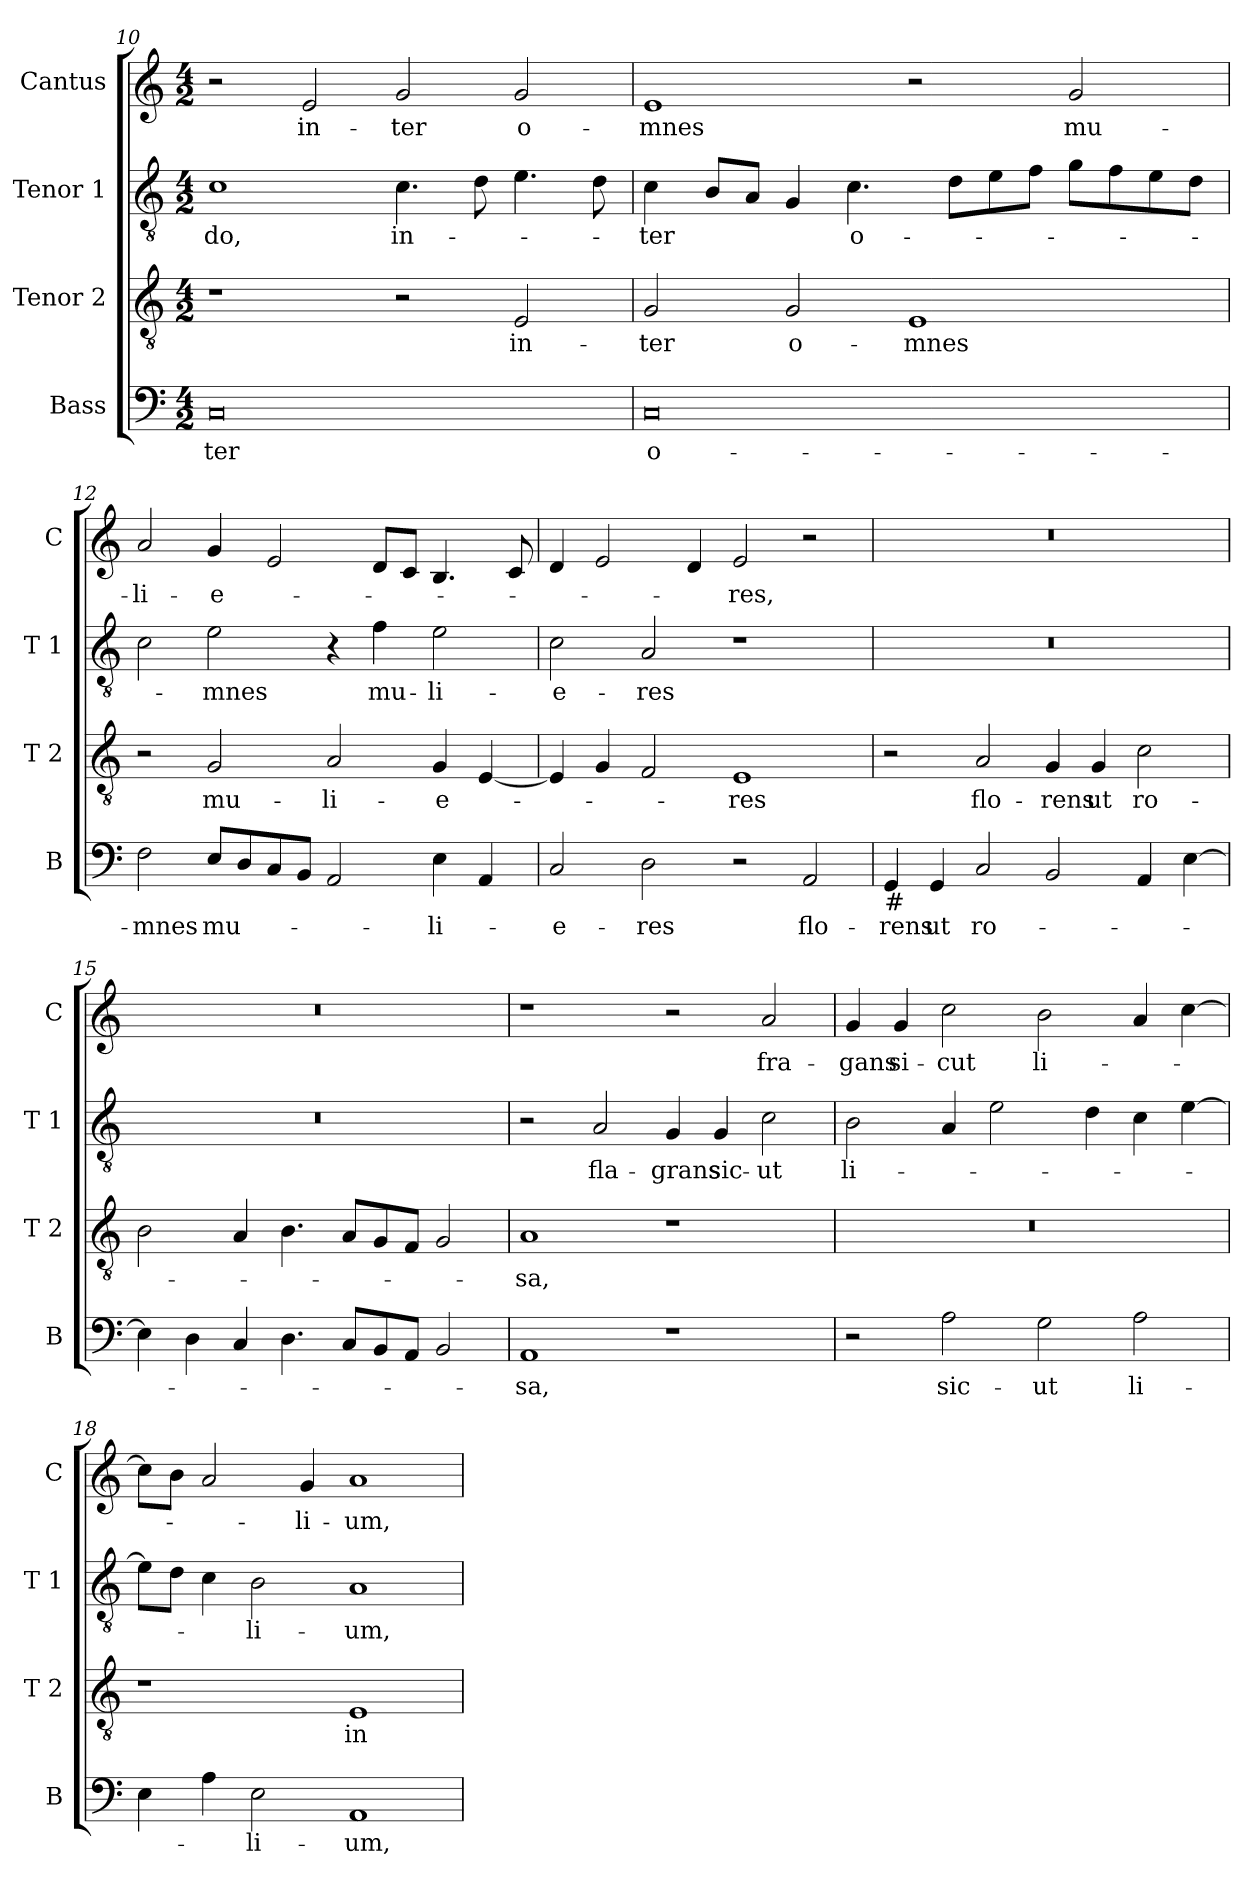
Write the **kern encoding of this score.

**kern	**text	**kern	**text	**kern	**text	**kern	**text
*part4	*part4	*part3	*part3	*part2	*part2	*part1	*part1
*staff4	*staff4	*staff3	*staff3	*staff2	*staff2	*staff1	*staff1
*I"Bass	*	*I"Tenor 2	*	*I"Tenor 1	*	*I"Cantus	*
*I'B	*	*I'T 2	*	*I'T 1	*	*I'C	*
*clefF4	*	*clefGv2	*	*clefGv2	*	*clefG2	*
*k[]	*	*k[]	*	*k[]	*	*k[]	*
*C:	*	*C:	*	*C:	*	*C:	*
*M4/2	*	*M4/2	*	*M4/2	*	*M4/2	*
=10	=10	=10	=10	=10	=10	=10	=10
!	!LO:LY:b	!	!	!	!LO:LY:b	!	!
0C	-ter	1r	.	1c	-do,	2r	.
!	!	!	!	!	!	!	!LO:LY:b
.	.	.	.	.	.	2e/	in-
!	!	!	!	!	!LO:LY:b	!	!LO:LY:b
.	.	2r	.	4.c\	in-	2g/	-ter
.	.	.	.	8d\	.	.	.
!	!	!	!LO:LY:b	!	!	!	!LO:LY:b
.	.	2E/	in-	4.e\	.	2g/	o-
.	.	.	.	8d\	.	.	.
=11	=11	=11	=11	=11	=11	=11	=11
!	!LO:LY:b	!	!LO:LY:b	!	!LO:LY:b	!	!LO:LY:b
0C	o-	2G/	-ter	4c\	-ter	1e	-mnes
.	.	.	.	8B/L	.	.	.
.	.	.	.	8A/J	.	.	.
!	!	!	!LO:LY:b	!	!	!	!
.	.	2G/	o-	4G/	.	.	.
!	!	!	!	!	!LO:LY:b	!	!
.	.	.	.	4.c\	o-	.	.
!	!	!	!LO:LY:b	!	!	!	!
.	.	1E	-mnes	.	.	2r	.
.	.	.	.	8d\L	.	.	.
.	.	.	.	8e\	.	.	.
.	.	.	.	8f\J	.	.	.
!	!	!	!	!	!	!	!LO:LY:b
.	.	.	.	8g\L	.	2g/	mu-
.	.	.	.	8f\	.	.	.
.	.	.	.	8e\	.	.	.
.	.	.	.	8d\J	.	.	.
=12	=12	=12	=12	=12	=12	=12	=12
!	!LO:LY:b	!	!	!	!	!	!LO:LY:b
2F\	-mnes	2r	.	2c\	.	2a/	-li-
!	!LO:LY:b	!	!LO:LY:b	!	!LO:LY:b	!	!LO:LY:b
8E/L	mu-	2G/	mu-	2e\	-mnes	4g/	-e-
8D/	.	.	.	.	.	.	.
8C/	.	.	.	.	.	2e/	.
8BB/J	.	.	.	.	.	.	.
!	!	!	!LO:LY:b	!	!	!	!
2AA/	.	2A/	-li-	4r	.	.	.
!	!	!	!	!	!LO:LY:b	!	!
.	.	.	.	4f\	mu-	8d/L	.
.	.	.	.	.	.	8c/J	.
!	!LO:LY:b	!	!LO:LY:b	!	!LO:LY:b	!	!
4E\	-li-	4G/	-e-	2e\	-li-	4.B/	.
4AA/	.	[4E/	.	.	.	.	.
.	.	.	.	.	.	8c/	.
!!LO:PB:g=z
=13	=13	=13	=13	=13	=13	=13	=13
!	!LO:LY:b	!	!	!	!LO:LY:b	!	!
2C/	-e-	4E/]	.	2c\	-e-	4d/	.
.	.	4G/	.	.	.	2e/	.
!	!LO:LY:b	!	!	!	!LO:LY:b	!	!
2D\	-res	2F/	.	2A/	-res	.	.
.	.	.	.	.	.	4d/	.
!	!	!	!LO:LY:b	!	!	!	!LO:LY:b
2r	.	1E	-res	1r	.	2e/	-res,
!	!LO:LY:b	!	!	!	!	!	!
2AA/	flo-	.	.	.	.	2r	.
=14	=14	=14	=14	=14	=14	=14	=14
!LO:TX:b:t=#	!	!	!	!	!	!	!
!	!LO:LY:b	!	!	!	!	!	!
4GG/	-rens	2r	.	0r	.	0r	.
!	!LO:LY:b	!	!	!	!	!	!
4GG/	ut	.	.	.	.	.	.
!	!LO:LY:b	!	!LO:LY:b	!	!	!	!
2C/	ro-	2A/	flo-	.	.	.	.
!	!	!	!LO:LY:b	!	!	!	!
2BB/	.	4G/	-rens	.	.	.	.
!	!	!	!LO:LY:b	!	!	!	!
.	.	4G/	ut	.	.	.	.
!	!	!	!LO:LY:b	!	!	!	!
4AA/	.	2c\	ro-	.	.	.	.
[4E\	.	.	.	.	.	.	.
=15	=15	=15	=15	=15	=15	=15	=15
4E\]	.	2B\	.	0r	.	0r	.
4D\	.	.	.	.	.	.	.
4C/	.	4A/	.	.	.	.	.
4.D\	.	4.B\	.	.	.	.	.
8C/L	.	8A/L	.	.	.	.	.
8BB/	.	8G/	.	.	.	.	.
8AA/J	.	8F/J	.	.	.	.	.
2BB/	.	2G/	.	.	.	.	.
=16	=16	=16	=16	=16	=16	=16	=16
!	!LO:LY:b	!	!LO:LY:b	!	!	!	!
1AA	-sa,	1A	-sa,	2r	.	1r	.
!	!	!	!	!	!LO:LY:b	!	!
.	.	.	.	2A/	fla-	.	.
!	!	!	!	!	!LO:LY:b	!	!
1r	.	1r	.	4G/	-grans	2r	.
!	!	!	!	!	!LO:LY:b	!	!
.	.	.	.	4G/	sic-	.	.
!	!	!	!	!	!LO:LY:b	!	!LO:LY:b
.	.	.	.	2c\	-ut	2a/	fra-
=17	=17	=17	=17	=17	=17	=17	=17
!	!	!	!	!	!LO:LY:b	!	!LO:LY:b
2r	.	0r	.	2B\	li-	4g/	-gans
!	!	!	!	!	!	!	!LO:LY:b
.	.	.	.	.	.	4g/	si-
!	!LO:LY:b	!	!	!	!	!	!LO:LY:b
2A\	sic-	.	.	4A/	.	2cc\	-cut
.	.	.	.	2e\	.	.	.
!	!LO:LY:b	!	!	!	!	!	!LO:LY:b
2G\	-ut	.	.	.	.	2b\	li-
.	.	.	.	4d\	.	.	.
!	!LO:LY:b	!	!	!	!	!	!
2A\	li-	.	.	4c\	.	4a/	.
.	.	.	.	[4e\	.	[4cc\	.
!!LO:LB:g=z
=18	=18	=18	=18	=18	=18	=18	=18
4E\	.	1r	.	8e\L]	.	8cc\L]	.
.	.	.	.	8d\J	.	8b\J	.
4A\	.	.	.	4c\	.	2a/	.
!	!LO:LY:b	!	!	!	!LO:LY:b	!	!
2E\	-li-	.	.	2B\	-li-	.	.
!	!	!	!	!	!	!	!LO:LY:b
.	.	.	.	.	.	4g/	-li-
!	!LO:LY:b	!	!LO:LY:b	!	!LO:LY:b	!	!LO:LY:b
1AA	-um,	1E	in-	1A	-um,	1a	-um,
=	=	=	=	=	=	=	=
*-	*-	*-	*-	*-	*-	*-	*-
